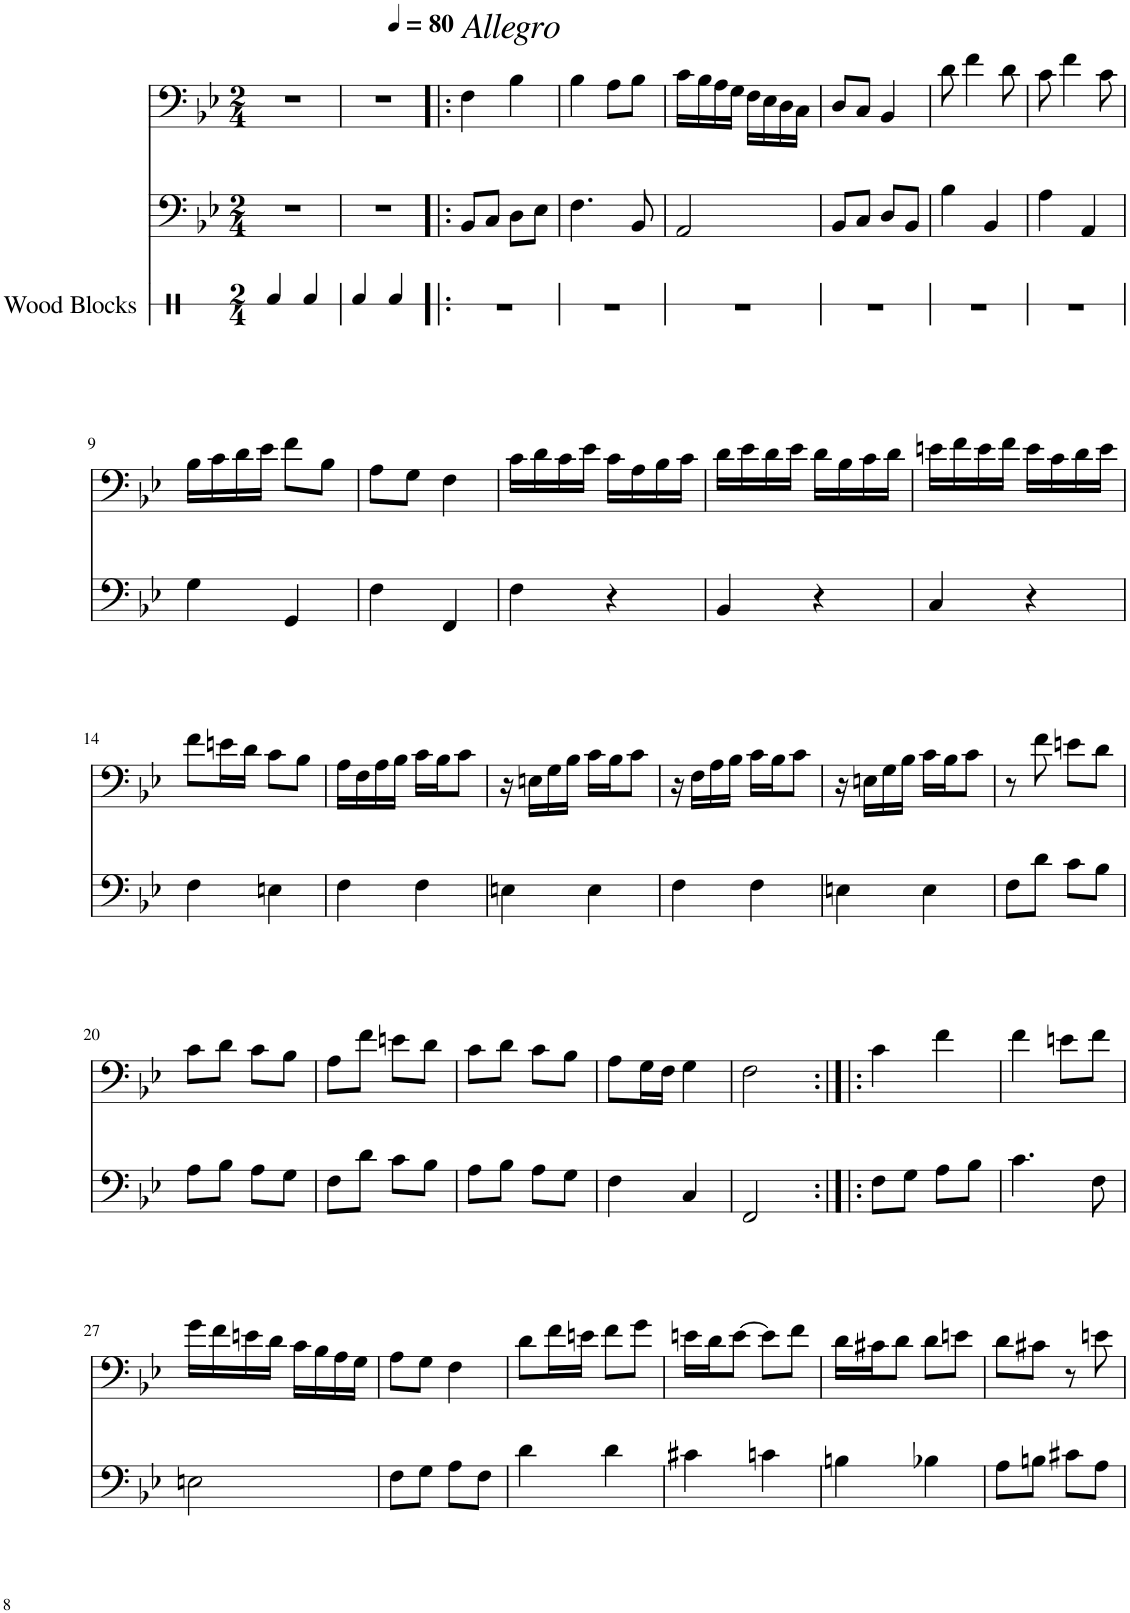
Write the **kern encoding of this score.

**kern	**kern
*part2	*part1
*staff2	*staff1
*I"Violoncello	*I"Violoncello
*I'Vc	*I'Vc
!!LO:PB:g=z
*clefF4	*clefF4
*k[b-e-]	*k[b-e-]
*M2/4	*M2/4
=1	=1
2r	2r
=2	=2
2r	2r
=3!|:	=3!|:
*	*MM80
!	!LO:TX:a:i:t=Allegro
8BB-/L	4F\
8C/J	.
8D\L	4B-\
8E-\J	.
=4	=4
4.F\	4B-\
.	8A\L
8BB-/	8B-\J
=5	=5
2AA/	16c\LL
.	16B-\
.	16A\
.	16G\JJ
.	16F\LL
.	16E-\
.	16D\
.	16C\JJ
=6	=6
8BB-/L	8D/L
8C/J	8C/J
8D/L	4BB-/
8BB-/J	.
=7	=7
4B-\	8d\
.	4f\
4BB-/	.
.	8d\
=8	=8
4A\	8c\
.	4f\
4AA/	.
.	8c\
!!LO:LB:g=z
=9	=9
4G\	16B-\LL
.	16c\
.	16d\
.	16e-\JJ
4GG/	8f\L
.	8B-\J
=10	=10
4F\	8A\L
.	8G\J
4FF/	4F\
=11	=11
4F\	16c\LL
.	16d\
.	16c\
.	16e-\JJ
4r	16c\LL
.	16A\
.	16B-\
.	16c\JJ
=12	=12
4BB-/	16d\LL
.	16e-\
.	16d\
.	16e-\JJ
4r	16d\LL
.	16B-\
.	16c\
.	16d\JJ
=13	=13
4C/	16en\LL
.	16f\
.	16e\
.	16f\JJ
4r	16e\LL
.	16c\
.	16d\
.	16e\JJ
!!LO:LB:g=z
=14	=14
4F\	8f\L
.	16en\L
.	16d\JJ
4En\	8c\L
.	8B-\J
=15	=15
4F\	16A\LL
.	16F\
.	16A\
.	16B-\JJ
4F\	16c\LL
.	16B-\J
.	8c\J
=16	=16
4En\	16r
.	16En\LL
.	16G\
.	16B-\JJ
4E\	16c\LL
.	16B-\J
.	8c\J
=17	=17
4F\	16r
.	16F\LL
.	16A\
.	16B-\JJ
4F\	16c\LL
.	16B-\J
.	8c\J
=18	=18
4En\	16r
.	16En\LL
.	16G\
.	16B-\JJ
4E\	16c\LL
.	16B-\J
.	8c\J
=19	=19
8F\L	8r
8d\J	8f\
8c\L	8en\L
8B-\J	8d\J
!!LO:LB:g=z
=20	=20
8A\L	8c\L
8B-\J	8d\J
8A\L	8c\L
8G\J	8B-\J
=21	=21
8F\L	8A\L
8d\J	8f\J
8c\L	8en\L
8B-\J	8d\J
=22	=22
8A\L	8c\L
8B-\J	8d\J
8A\L	8c\L
8G\J	8B-\J
=23	=23
4F\	8A\L
.	16G\L
.	16F\JJ
4C/	4G\
=24	=24
2FF/	2F\
=25:|!|:	=25:|!|:
8F\L	4c\
8G\J	.
8A\L	4f\
8B-\J	.
=26	=26
4.c\	4f\
.	8en\L
8F\	8f\J
!!LO:LB:g=z
=27	=27
2En\	16g\LL
.	16f\
.	16en\
.	16d\JJ
.	16c\LL
.	16B-\
.	16A\
.	16G\JJ
=28	=28
8F\L	8A\L
8G\J	8G\J
8A\L	4F\
8F\J	.
=29	=29
4d\	8d\L
.	16f\L
.	16en\JJ
4d\	8f\L
.	8g\J
=30	=30
4c#X\	16en\LL
.	16d\J
.	[8e\J
4cn\	8e\L]
.	8f\J
=31	=31
4Bn\	16d\LL
.	16c#X\J
.	8d\J
4B-X\	8d\L
.	8en\J
=32	=32
8A\L	8d\L
8Bn\J	8c#X\J
8c#X\L	8r
8A\J	8en\
=	=
*-	*-
